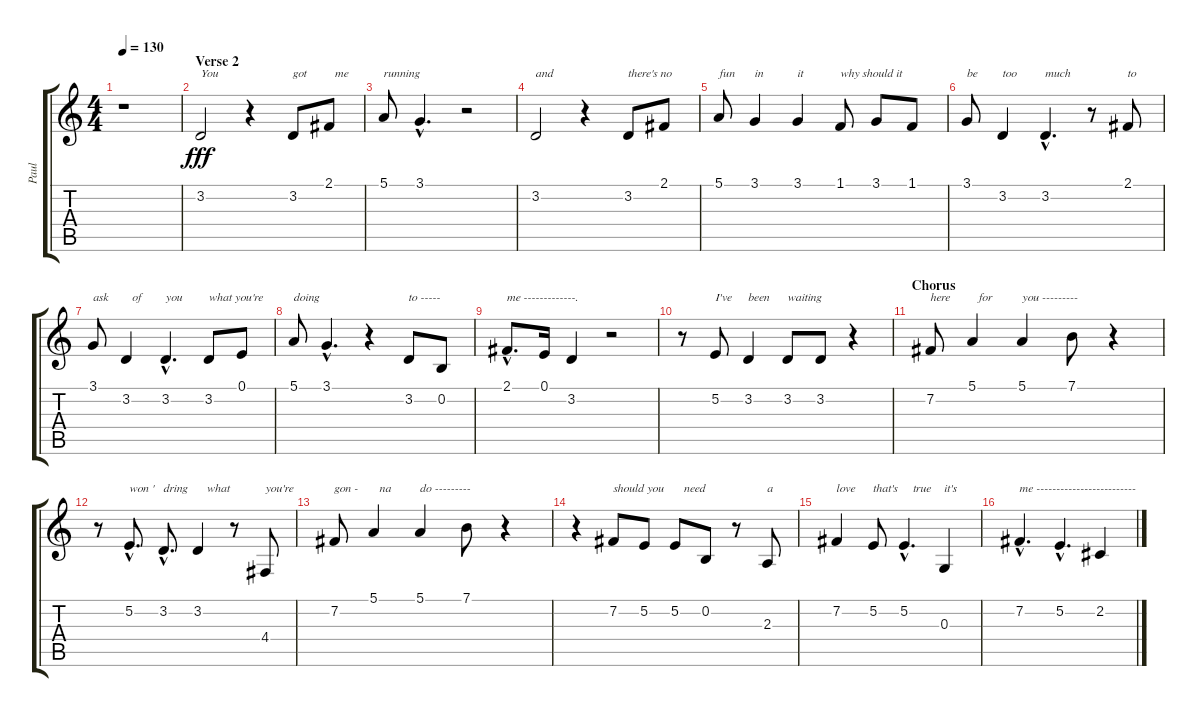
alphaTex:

\track ("Paul" "Paul") {instrument altosax}
\staff {score tabs}
\tuning (E4 B3 G3 D3 A2 E2) {hide}
\ts (4 4)
\tempo 130
\clef g2
\ks c
r.1{dy fff} |
\section ("" "Verse 2")
3.2.2{txt "You"} r.4 3.2.8{txt "got"} 2.1.8{txt "  me"} |
5.1.8{txt "running"} 3.1{hac}.4{d} r.2 |
3.2.2{txt "and"} r.4 3.2.8{txt "there's no"} 2.1.8 |
5.1.8{txt "fun"} 3.1.4{txt "in"} 3.1.4{txt "it"} 1.1.8{txt "why should it"} 3.1.8 1.1.8 |
3.1.8{txt "be"} 3.2.4{txt "too"} 3.2{hac}.4{d txt "much"} r.8 2.1.8{txt "to"} |
3.1.8{txt "ask"} 3.2.4{txt "  of"} 3.2{hac}.4{d txt "you"} 3.2.8{txt "what you're"} 0.1.8 |
5.1.8{txt "doing"} 3.1{hac}.4{d} r.4 3.2.8{txt "to -----"} 0.2.8 |
2.1{hac}.8{d txt "me -------------."} 0.1.16 3.2.4 r.2 |
r.8 5.2.8{txt "I've"} 3.2.4{txt "been"} 3.2.8{txt "waiting"} 3.2.8 r.4 |
\section ("" "Chorus")
7.2.8{txt "here"} 5.1.4{txt "  for"} 5.1.4{txt "you ---------"} 7.1.8 r.4{txt " "} |
r.8 5.2{hac}.8{d txt "won '"} 3.2{hac}.8{d txt "dring"} 3.2.4{txt "   what"} r.8 4.4.8{txt "you're"} |
7.2.8{txt "gon -"} 5.1.4{txt "  na"} 5.1.4{txt "do ---------"} 7.1.8 r.4{txt " "} |
r.4 7.2.8{txt "should you"} 5.2.8 5.2.8{txt "   need"} 0.2.8 r.8 2.3.8{txt "a"} |
7.2.4{txt "love"} 5.2.8{txt "that's"} 5.2{hac}.4{d txt "   true"} 0.3.4{txt "it's"} |
7.2{hac}.4{d txt "me -------------------------"} 5.2{hac}.4{d} 2.2.4
